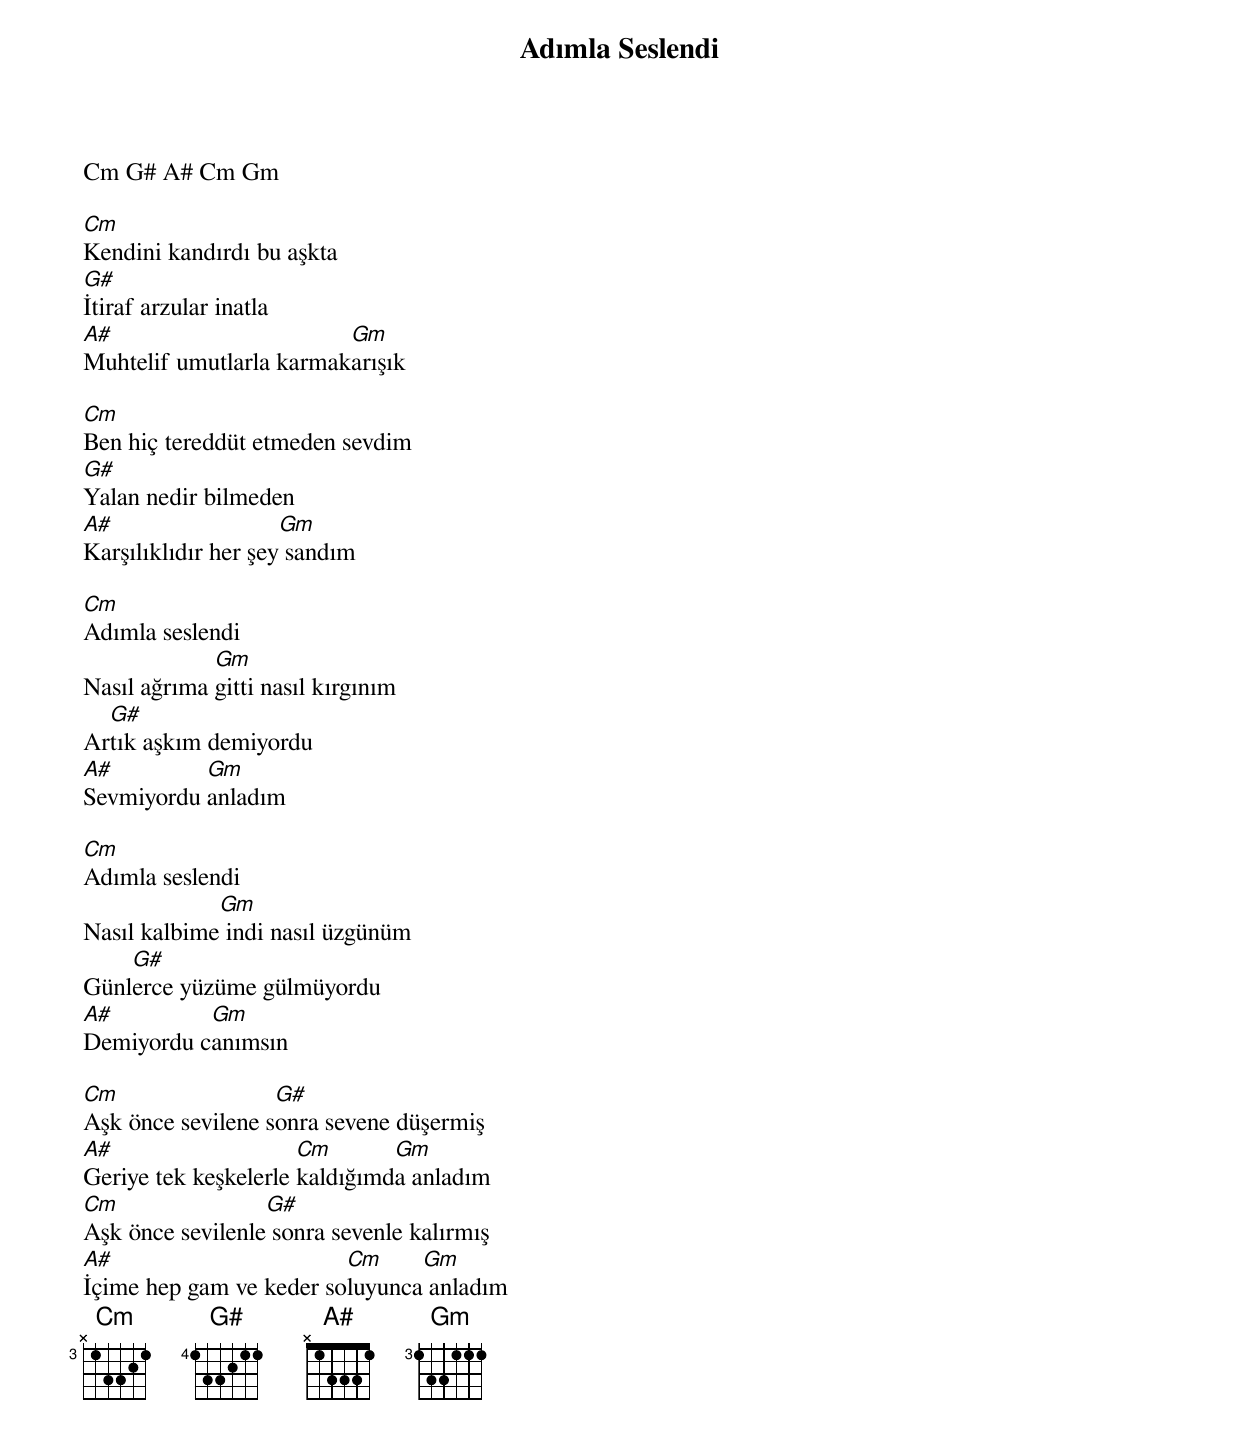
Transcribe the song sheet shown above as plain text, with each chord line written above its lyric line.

{title: Adımla Seslendi}
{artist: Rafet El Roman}

Cm G# A# Cm Gm

Cm
Kendini kandırdı bu aşkta
G#
İtiraf arzular inatla
A#                       Gm
Muhtelif umutlarla karmakarışık

Cm
Ben hiç tereddüt etmeden sevdim
G#
Yalan nedir bilmeden
A#                   Gm
Karşılıklıdır her şey sandım

Cm
Adımla seslendi
             Gm
Nasıl ağrıma gitti nasıl kırgınım
  G#
Artık aşkım demiyordu
A#         Gm
Sevmiyordu anladım

Cm
Adımla seslendi
             Gm
Nasıl kalbime indi nasıl üzgünüm
    G#
Günlerce yüzüme gülmüyordu
A#         Gm
Demiyordu canımsın

Cm                 G#
Aşk önce sevilene sonra sevene düşermiş
A#                    Cm       Gm
Geriye tek keşkelerle kaldığımda anladım
Cm                G#
Aşk önce sevilenle sonra sevenle kalırmış
A#                       Cm     Gm
İçime hep gam ve keder soluyunca anladım
